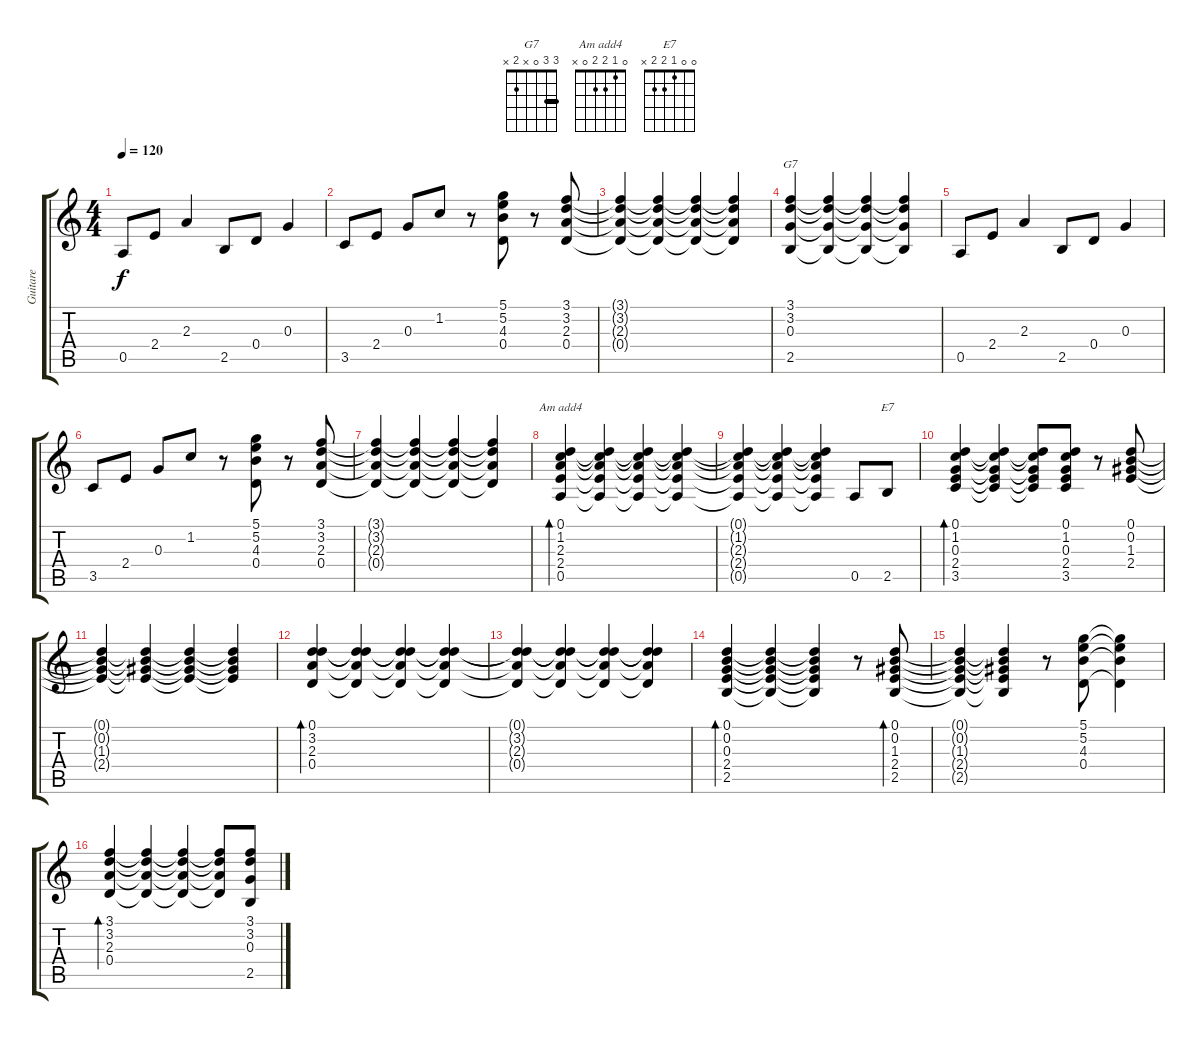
\track ("Guitare" "Guitare") {instrument electricguitarjazz}
\staff {score tabs}
\tuning (D4 B3 G3 D3 A2 D2) {hide}
\chord ("G7" 3 3 0 x 2 x) {barre 3}
\chord ("Am add4" 0 1 2 2 0 x)
\chord ("E7" 0 0 1 2 2 x)
\ts (4 4)
\tempo 120
\clef g2
\ks c
0.5.8{dy f} 2.4.8 2.3.4 2.5.8 0.4.8 0.3.4 |
3.5.8 2.4.8 0.3.8 1.2.8 r.8 (5.1 5.2 4.3 0.4).8 r.8 (3.1 3.2 2.3 0.4).8 |
(3.1{t} 3.2{t} 2.3{t} 0.4{t}).4 (3.1{t} 3.2{t} 2.3{t} 0.4{t}).4 (3.1{t} 3.2{t} 2.3{t} 0.4{t}).4 (3.1{t} 3.2{t} 2.3{t} 0.4{t}).4 |
(3.1 3.2 0.3 2.5).4{ch "G7"} (3.1{t} 3.2{t} 0.3{t} 2.5{t}).4 (3.1{t} 3.2{t} 0.3{t} 2.5{t}).4 (3.1{t} 3.2{t} 0.3{t} 2.5{t}).4 |
0.5.8 2.4.8 2.3.4 2.5.8 0.4.8 0.3.4 |
3.5.8 2.4.8 0.3.8 1.2.8 r.8 (5.1 5.2 4.3 0.4).8 r.8 (3.1 3.2 2.3 0.4).8 |
(3.1{t} 3.2{t} 2.3{t} 0.4{t}).4 (3.1{t} 3.2{t} 2.3{t} 0.4{t}).4 (3.1{t} 3.2{t} 2.3{t} 0.4{t}).4 (3.1{t} 3.2{t} 2.3{t} 0.4{t}).4 |
(0.1 1.2 2.3 2.4 0.5).4{bd 60 ch "Am add4"} (0.1{t} 1.2{t} 2.3{t} 2.4{t} 0.5{t}).4 (0.1{t} 1.2{t} 2.3{t} 2.4{t} 0.5{t}).4 (0.1{t} 1.2{t} 2.3{t} 2.4{t} 0.5{t}).4 |
(0.1{t} 1.2{t} 2.3{t} 2.4{t} 0.5{t}).4 (0.1{t} 1.2{t} 2.3{t} 2.4{t} 0.5{t}).4 (0.1{t} 1.2{t} 2.3{t} 2.4{t} 0.5{t}).4 0.5.8 2.5.8{ch "E7"} |
(0.1 1.2 0.3 2.4 3.5).4{bd 120} (0.1{t} 1.2{t} 0.3{t} 2.4{t} 3.5{t}).4 (0.1{t} 1.2{t} 0.3{t} 2.4{t} 3.5{t}).8 (0.1 1.2 0.3 2.4 3.5).8 r.8 (0.1 0.2 1.3 2.4).8 |
(0.1{t} 0.2{t} 1.3{t} 2.4{t}).4 (0.1{t} 0.2{t} 1.3{t} 2.4{t}).4 (0.1{t} 0.2{t} 1.3{t} 2.4{t}).4 (0.1{t} 0.2{t} 1.3{t} 2.4{t}).4 |
(0.1 3.2 2.3 0.4).4{bd 120} (0.1{t} 3.2{t} 2.3{t} 0.4{t}).4 (0.1{t} 3.2{t} 2.3{t} 0.4{t}).4 (0.1{t} 3.2{t} 2.3{t} 0.4{t}).4 |
(0.1{t} 3.2{t} 2.3{t} 0.4{t}).4 (0.1{t} 3.2{t} 2.3{t} 0.4{t}).4 (0.1{t} 3.2{t} 2.3{t} 0.4{t}).4 (0.1{t} 3.2{t} 2.3{t} 0.4{t}).4 |
(0.1 0.2 0.3 2.4 2.5).4{bd 60} (0.1{t} 0.2{t} 0.3{t} 2.4{t} 2.5{t}).4 (0.1{t} 0.2{t} 0.3{t} 2.4{t} 2.5{t}).4 r.8 (0.1 0.2 1.3 2.4 2.5).8{bd 60} |
(0.1{t} 0.2{t} 1.3{t} 2.4{t} 2.5{t}).4 (0.1{t} 0.2{t} 1.3{t} 2.4{t} 2.5{t}).4 r.8 (5.1 5.2 4.3 0.4).8 (5.1{t} 5.2{t} 4.3{t} 0.4{t}).4 |
(3.1 3.2 2.3 0.4).4{bd 120} (3.1{t} 3.2{t} 2.3{t} 0.4{t}).4 (3.1{t} 3.2{t} 2.3{t} 0.4{t}).4 (3.1{t} 3.2{t} 2.3{t} 0.4{t}).8 (3.1 3.2 0.3 2.5).8
